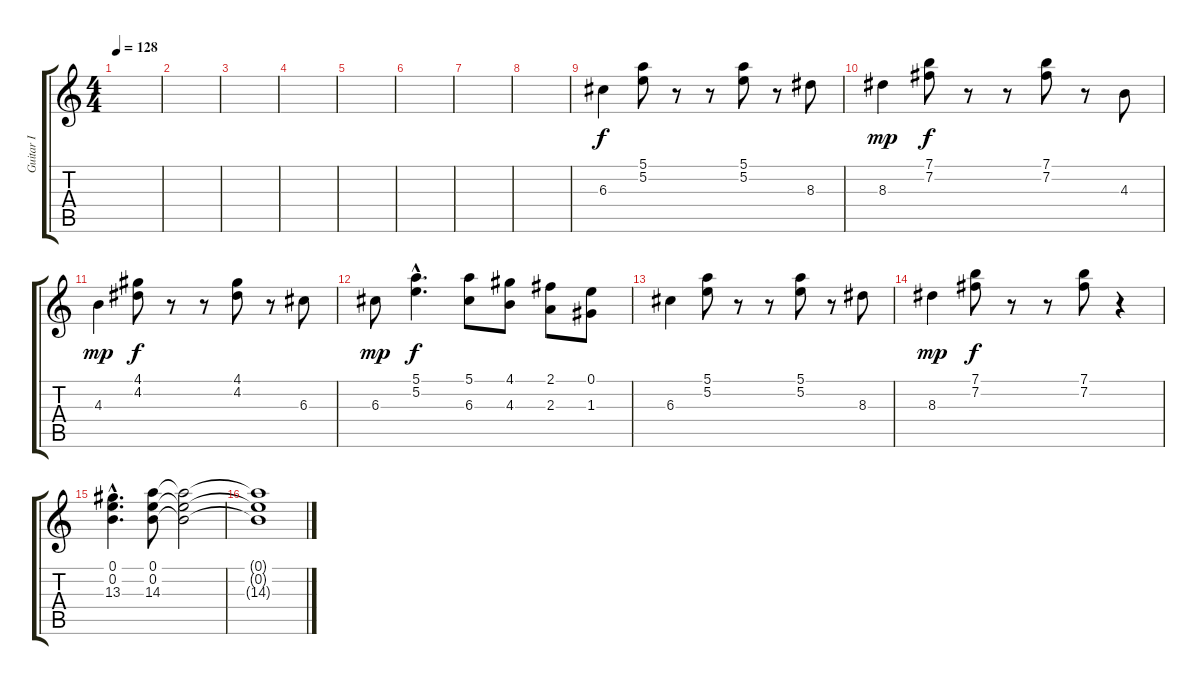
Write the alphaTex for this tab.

\track ("Guitar I" "Guitar I") {instrument electricguitarclean}
\staff {score tabs}
\tuning (E4 B3 G3 D3 A2 E2) {hide}
\ts (4 4)
\tempo 128
\clef g2
\ks c
|
|
|
|
|
|
|
|
6.3.4 (5.1 5.2).8 r.8 r.8 (5.1 5.2).8 r.8 8.3.8 |
8.3.4{dy mp} (7.1 7.2).8{dy f} r.8 r.8 (7.1 7.2).8 r.8 4.3.8 |
4.3.4{dy mp} (4.1 4.2).8{dy f} r.8 r.8 (4.1 4.2).8 r.8 6.3.8 |
6.3.8{dy mp} (5.1{hac} 5.2{hac}).4{d dy f} (5.1 6.3).8 (4.1 4.3).8 (2.1 2.3).8 (0.1 1.3).8 |
6.3.4 (5.1 5.2).8 r.8 r.8 (5.1 5.2).8 r.8 8.3.8 |
8.3.4{dy mp} (7.1 7.2).8{dy f} r.8 r.8 (7.1 7.2).8 r.4 |
(0.1{hac} 0.2{hac} 13.3{hac}).4{d} (0.1 0.2 14.3).8 (0.1{t} 0.2{t} 14.3{t}).2 |
(0.1{t} 0.2{t} 14.3{t}).1
